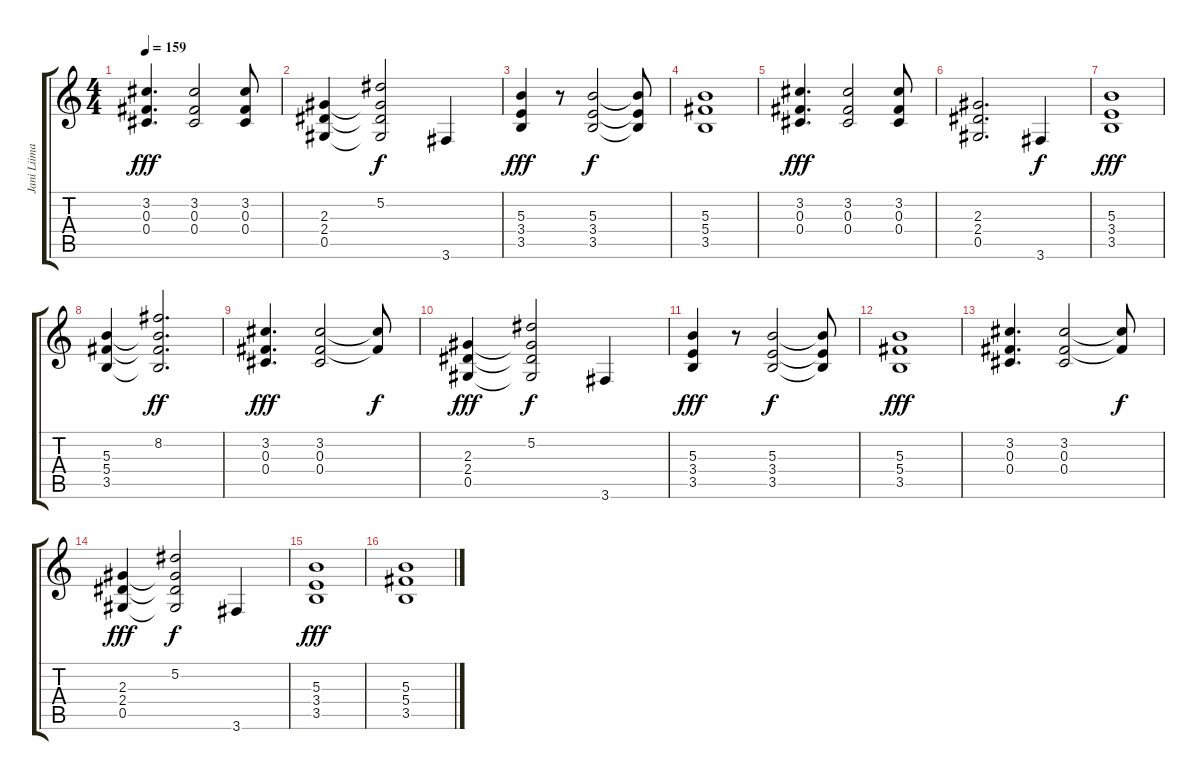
\track ("Jani Liimatainen" "Jani Liima") {instrument distortionguitar}
\staff {score tabs}
\tuning (Eb4 Bb3 Gb3 Db3 Ab2 Eb2) {hide}
\ts (4 4)
\tempo 159
\clef g2
\ks c
(3.2 0.3 0.4).4{d dy fff} (3.2 0.3 0.4).2 (3.2 0.3 0.4).8 |
(2.3 2.4 0.5).4 (5.2 2.3{t} 2.4{t} 0.5{t}).2{dy f} 3.6.4 |
(5.3 3.4 3.5).4{dy fff} r.8 (5.3 3.4 3.5).2{dy f} (5.3{t} 3.4{t} 3.5{t}).8 |
(5.3 5.4 3.5).1 |
(3.2 0.3 0.4).4{d dy fff} (3.2 0.3 0.4).2 (3.2 0.3 0.4).8 |
(2.3 2.4 0.5).2{d} 3.6.4{dy f} |
(5.3 3.4 3.5).1{dy fff} |
(5.3 5.4 3.5).4 (8.2 5.3{t} 5.4{t} 3.5{t}).2{d dy ff} |
(3.2 0.3 0.4).4{d dy fff} (3.2 0.3 0.4).2 (3.2{t} 0.3{t}).8{dy f} |
(2.3 2.4 0.5).4{dy fff} (5.2 2.3{t} 2.4{t} 0.5{t}).2{dy f} 3.6.4 |
(5.3 3.4 3.5).4{dy fff} r.8 (5.3 3.4 3.5).2{dy f} (5.3{t} 3.4{t} 3.5{t}).8 |
(5.3 5.4 3.5).1{dy fff} |
(3.2 0.3 0.4).4{d} (3.2 0.3 0.4).2 (3.2{t} 0.3{t}).8{dy f} |
(2.3 2.4 0.5).4{dy fff} (5.2 2.3{t} 2.4{t} 0.5{t}).2{dy f} 3.6.4 |
(5.3 3.4 3.5).1{dy fff} |
(5.3 5.4 3.5).1
